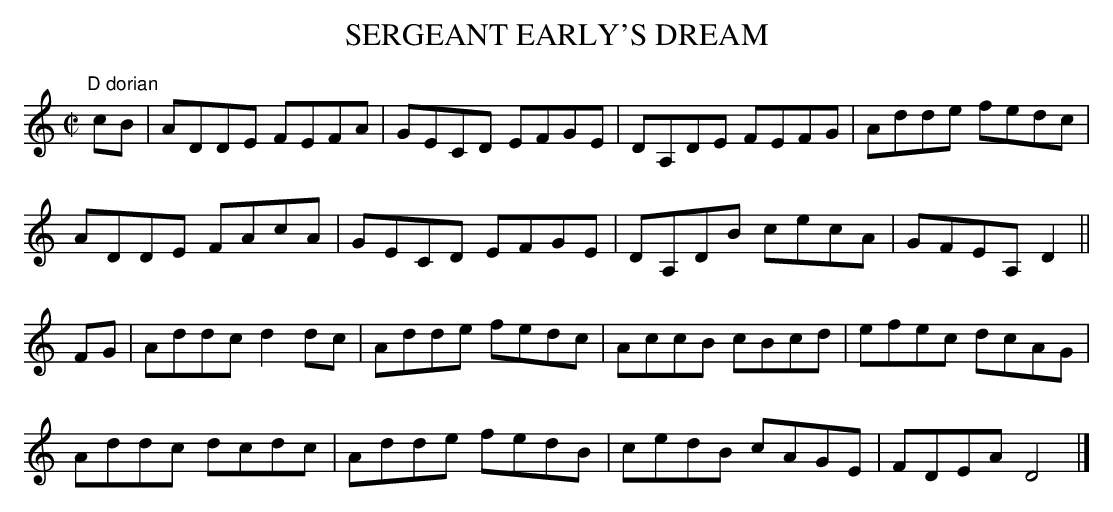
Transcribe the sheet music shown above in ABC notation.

X:1
T:SERGEANT EARLY'S DREAM
I've never heard it played as anything but D minor! But musically
they're pretty much the same tune, i.e. pitch relationships are the
same, just in different places on the staff (over-simplification but
I didn't want to go into too much detail).
M:C|
L:1/8
K:C
"^D dorian"
cB|ADDE FEFA|GECD EFGE|DA,DE FEFG|Adde fedc|
ADDE FAcA|GECD EFGE|DA,DB cecA|GFEA, D2||
FG|Addc d2dc|Adde fedc|AccB cBcd|efec dcAG|
Addc dcdc|Adde fedB|cedB cAGE|FDEA D4|]
